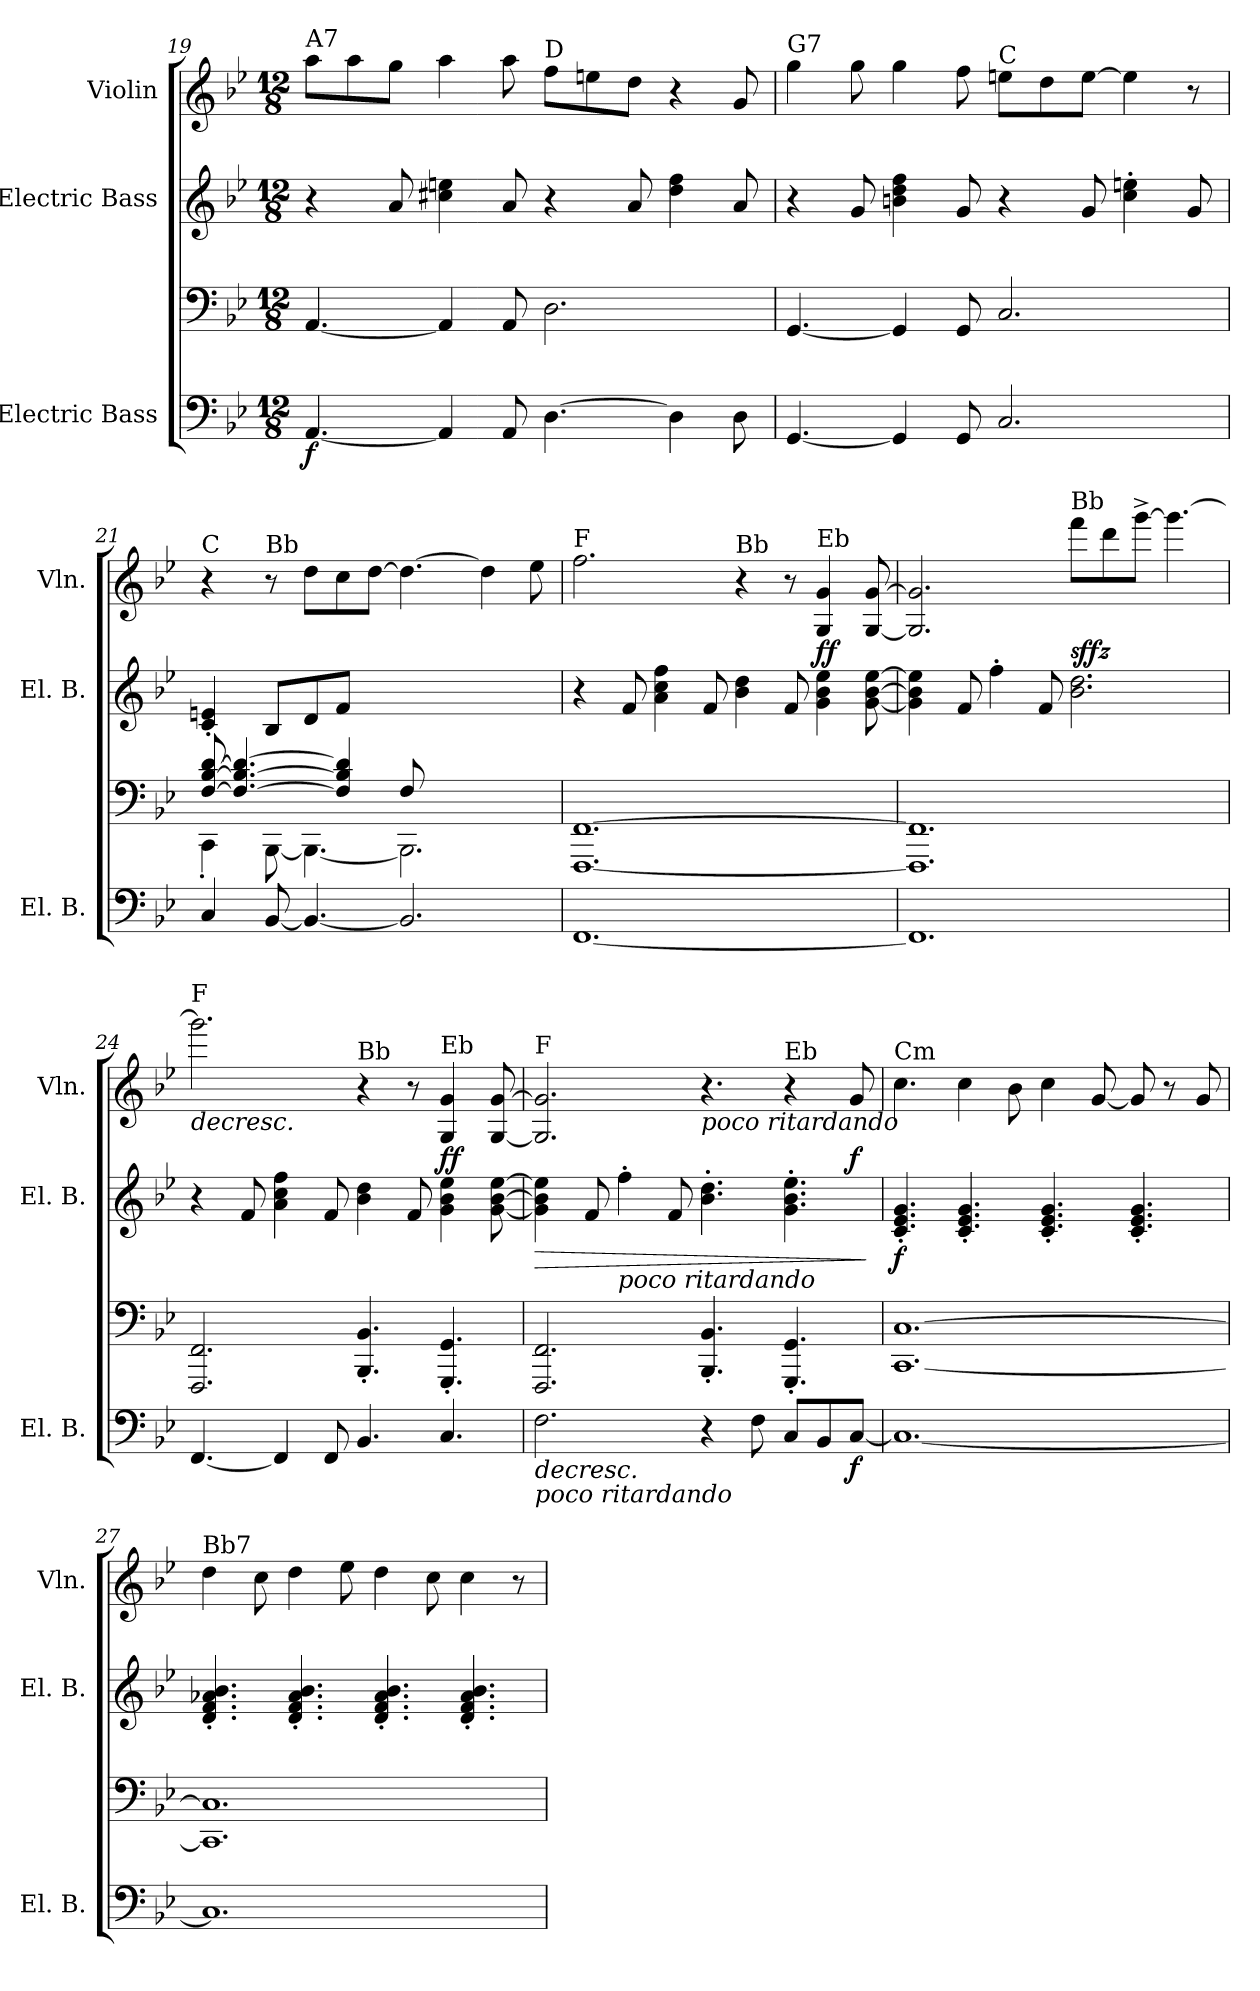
**kern	**kern	**dynam	**kern	**dynam	**kern	**dynam
*part3	*part3	*part3	*part2	*part2	*part1	*part1
*staff4	*staff3	*staff3/4	*staff2	*staff2	*staff1	*staff1
*I"Electric Bass	*	*	*I"Electric Bass	*	*I"Violin	*
*I'El. B.	*	*	*I'El. B.	*	*I'Vln.	*
*clefF4	*clefF4	*	*clefG2	*	*clefG2	*
*k[b-e-]	*k[b-e-]	*	*k[b-e-]	*	*k[b-e-]	*
*M12/8	*M12/8	*	*M12/8	*	*M12/8	*
=19	=19	=19	=19	=19	=19	=19
!	!	!	!	!	!LO:TX:a:t=A7	!
!	!	!LO:DY:b=2	!	!	!	!
[4.AA/	[4.AA/	f	4r	.	8aa\L	.
.	.	.	.	.	8aa\	.
.	.	.	8a/	.	8gg\J	.
4AA/]	4AA/]	.	4cc#X\ 4een\	.	4aa\	.
8AA/	8AA/	.	8a/	.	8aa\	.
!	!	!	!	!	!LO:TX:a:t=D	!
[4.D\	2.D\	.	4r	.	8ff\L	.
.	.	.	.	.	8een\	.
.	.	.	8a/	.	8dd\J	.
4D\]	.	.	4dd\ 4ff\	.	4r	.
8D\	.	.	8a/	.	8g/	.
=20	=20	=20	=20	=20	=20	=20
!	!	!	!	!	!LO:TX:a:t=G7	!
[4.GG/	[4.GG/	.	4r	.	4gg\	.
.	.	.	8g/	.	8gg\	.
4GG/]	4GG/]	.	4bn\ 4dd\ 4ff\	.	4gg\	.
8GG/	8GG/	.	8g/	.	8ff\	.
!	!	!	!	!	!LO:TX:a:t=C	!
2.C/	2.C/	.	4r	.	8een\L	.
.	.	.	.	.	8dd\	.
.	.	.	8g/	.	[8ee\J	.
.	.	.	4cc'\ 4een'\	.	4ee\]	.
.	.	.	8g/	.	8r	.
=21	=21	=21	=21	=21	=21	=21
*	*^	*	*	*	*	*
!	!	!	!	!	!	!LO:TX:a:t=C	!
4C/	[8F/ [8B-/ [8d/	4CC'\	.	4c'/ 4en'/	.	4r	.
.	4.F_/ 4.B-_/ 4.d_/	.	.	.	.	.	.
!	!	!	!	!	!	!LO:TX:a:t=Bb	!
[8BB-/	.	[8BBB-\	.	8B-/L	.	8r	.
4.BB-/_	.	4.BBB-\_	.	8d/	.	8dd\L	.
.	4F]/ 4B-]/ 4d]/	.	.	8f/J	.	8cc\	.
.	.	.	.	2..ryy	.	[8dd\J	.
2.BB-/]	(8F/	2.BBB-\]	.	.	.	4.dd\_	.
.	2ryy	.	.	.	.	.	.
.	.	.	.	.	.	4dd\]	.
.	8ryy	.	.	.	.	8ee-\	.
*	*v	*v	*	*	*	*	*
!!LO:PB:g=z
=22	=22	=22	=22	=22	=22	=22
!	!	!	!	!	!LO:TX:a:t=F	!
[1.FF	[1.FFF [1.FF	.	4r	.	2.ff\	.
.	.	.	8f/	.	.	.
.	.	.	4a\ 4cc\ 4ff\	.	.	.
.	.	.	8f/	.	.	.
!	!	!	!	!	!LO:TX:a:t=Bb	!
.	.	.	4b-\ 4dd\	.	4r	.
.	.	.	8f/	.	8r	.
!	!	!	!	!	!LO:TX:a:t=Eb	!
!	!	!	!	!	!	!LO:DY:b
.	.	.	4g\ 4b-\ 4ee-\	.	4G/ 4g/	ff
.	.	.	[8g\ [8b-\ [8ee-\	.	[8G/ [8g/	.
=23	=23	=23	=23	=23	=23	=23
1.FF]	1.FFF] 1.FF]	.	4g]\ 4b-]\ 4ee-]\	.	2.G]/ 2.g]/	.
.	.	.	8f/	.	.	.
.	.	.	4ff'\	.	.	.
.	.	.	8f/	.	.	.
!	!	!	!	!	!LO:TX:a:t=Bb	!
!	!	!	!	!	!	!LO:DY:b
.	.	.	2.b-\ 2.dd\	.	8fff\L	sffz
.	.	.	.	.	8ddd\	.
.	.	.	.	.	[8ggg^\J	.
.	.	.	.	.	4.ggg\_	.
=24	=24	=24	=24	=24	=24	=24
!	!	!	!	!	!LO:TX:a:t=F	!
!	!	!	!	!	!	!LO:HP:b
[4.FF/	2.FFF/ 2.FF/	.	4r	.	2.ggg\]	>
.	.	.	8f/	.	.	.
4FF/]	.	.	4a\ 4cc\ 4ff\	.	.	.
8FF/	.	.	8f/	.	.	.
!	!	!	!	!	!LO:TX:a:t=Bb	!
4.BB-/	4.BBB-'/ 4.BB-'/	.	4b-\ 4dd\	.	4r	.
.	.	.	8f/	.	8r	.
!	!	!	!	!	!LO:TX:a:t=Eb	!
!	!	!	!	!	!	!LO:DY:b
4.C/	4.GGG'/ 4.GG'/	.	4g\ 4b-\ 4ee-\	.	4G/ 4g/	ff
.	.	.	[8g\ [8b-\ [8ee-\	.	[8G/ [8g/	.
.	.	.	.	.	.	]
=25	=25	=25	=25	=25	=25	=25
!	!	!	!	!	!LO:TX:a:t=F	!
!LO:TX:b:i:t=poco ritardando	!	!	!	!	!	!
!	!	!LO:HP:b=2	!	!LO:HP:b	!	!
2.F\	2.FFF/ 2.FF/	>	4g]\ 4b-]\ 4ee-]\	>	2.G]/ 2.g]/	.
.	.	.	8f/	.	.	.
!	!	!	!LO:TX:b:i:t=poco ritardando	!	!	!
.	.	.	4ff'\	.	.	.
.	.	.	8f/	.	.	.
!	!	!	!	!	!LO:TX:b:i:t=poco ritardando	!
4r	4.BBB-'/ 4.BB-'/	.	4.b-'\ 4.dd'\	.	4.r	.
8F\	.	.	.	.	.	.
!	!	!	!	!	!LO:TX:a:t=Eb	!
8C/L	4.GGG'/ 4.GG'/	.	4.g'\ 4.b-'\ 4.ee-'\	.	4r	.
8BB-/	.	.	.	.	.	.
!	!	!LO:DY:b=2	!	!	!	!LO:DY:b
[8C/J	.	f	.	.	8g/	f
.	.	]	.	]	.	.
=26	=26	=26	=26	=26	=26	=26
!	!	!	!	!	!LO:TX:a:t=Cm	!
!	!	!	!	!LO:DY:b	!	!
1.C_	[1.CC [1.C	.	4.c'/ 4.e-'/ 4.g'/	f	4.cc\	.
.	.	.	4.c'/ 4.e-'/ 4.g'/	.	4cc\	.
.	.	.	.	.	8b-\	.
.	.	.	4.c'/ 4.e-'/ 4.g'/	.	4cc\	.
.	.	.	.	.	[8g/	.
.	.	.	4.c'/ 4.e-'/ 4.g'/	.	8g/]	.
.	.	.	.	.	8r	.
.	.	.	.	.	8g/	.
=27	=27	=27	=27	=27	=27	=27
!	!	!	!	!	!LO:TX:a:t=Bb7	!
1.C]	1.CC] 1.C]	.	4.d'/ 4.f'/ 4.a-X'/ 4.b-'/	.	4dd\	.
.	.	.	.	.	8cc\	.
.	.	.	4.d'/ 4.f'/ 4.a-'/ 4.b-'/	.	4dd\	.
.	.	.	.	.	8ee-\	.
.	.	.	4.d'/ 4.f'/ 4.a-'/ 4.b-'/	.	4dd\	.
.	.	.	.	.	8cc\	.
.	.	.	4.d'/ 4.f'/ 4.a-'/ 4.b-'/	.	4cc\	.
.	.	.	.	.	8r	.
=	=	=	=	=	=	=
*-	*-	*-	*-	*-	*-	*-
